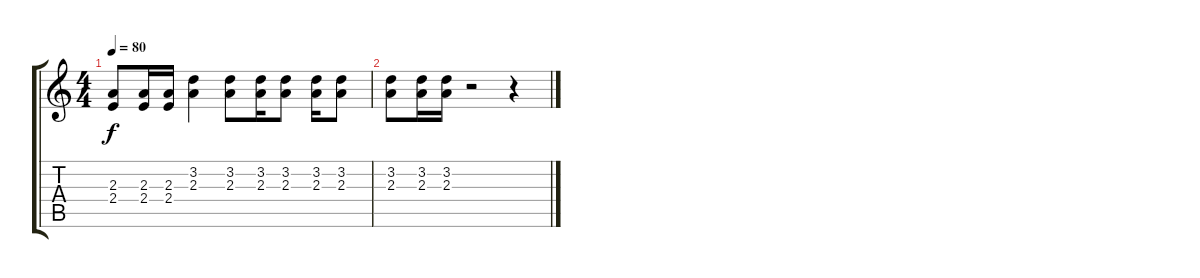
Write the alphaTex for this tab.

\track "" {instrument acousticguitarnylon}
\staff {score tabs}
\tuning (E4 B3 G3 D3 A2 E2) {hide}
\ts (4 4)
\tempo 80
\clef g2
\ks c
(2.3 2.4).8{dy f} (2.3 2.4).16 (2.3 2.4).16 (3.2 2.3).4 (3.2 2.3).8 (3.2 2.3).16 (3.2 2.3).8 (3.2 2.3).16 (3.2 2.3).8 |
(3.2 2.3).8 (3.2 2.3).16 (3.2 2.3).16 r.2 r.4
